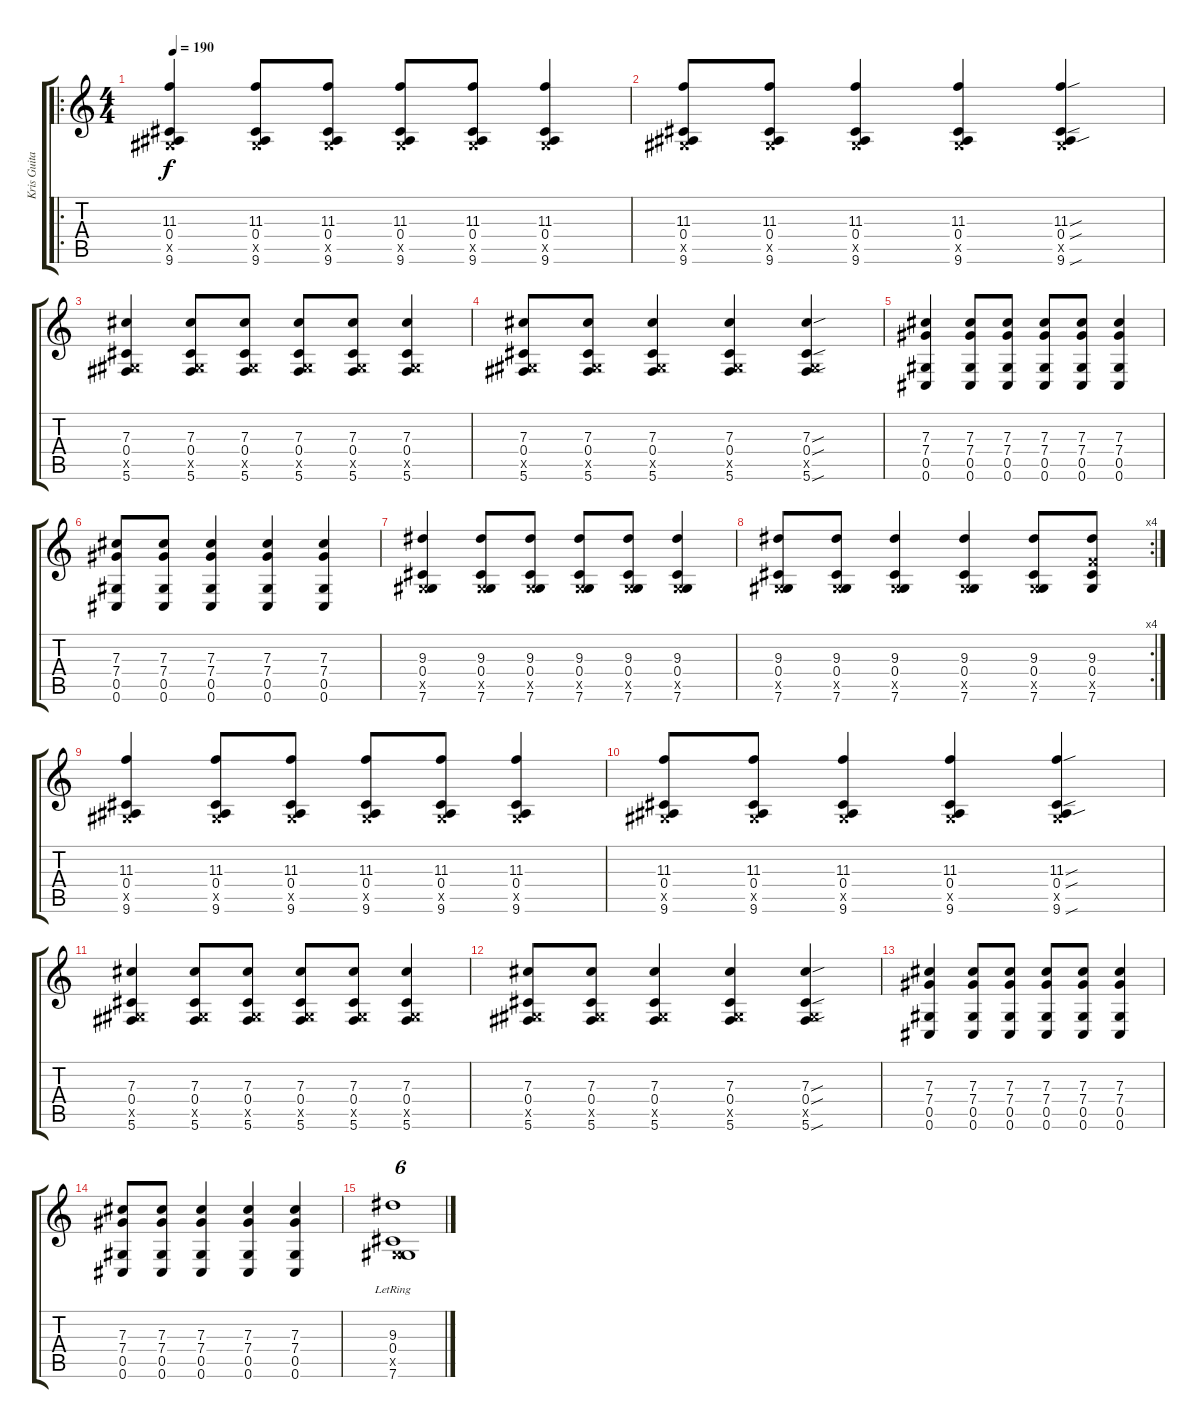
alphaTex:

\track ("Kris Guitar" "Kris Guita") {instrument acousticguitarnylon}
\staff {score tabs}
\tuning (Eb4 Bb3 Gb3 Db3 Ab2 Db2) {hide}
\ro
\ts (4 4)
\tempo 190
\clef g2
\ks c
(11.3 0.4 0.5{x} 9.6).4{dy f} (11.3 0.4 0.5{x} 9.6).8 (11.3 0.4 0.5{x} 9.6).8 (11.3 0.4 0.5{x} 9.6).8 (11.3 0.4 0.5{x} 9.6).8 (11.3 0.4 0.5{x} 9.6).4 |
(11.3 0.4 0.5{x} 9.6).8 (11.3 0.4 0.5{x} 9.6).8 (11.3 0.4 0.5{x} 9.6).4 (11.3 0.4 0.5{x} 9.6).4 (11.3{sou} 0.4{sou} 0.5{x} 9.6{sou}).4 |
(7.3 0.4 0.5{x} 5.6).4 (7.3 0.4 0.5{x} 5.6).8 (7.3 0.4 0.5{x} 5.6).8 (7.3 0.4 0.5{x} 5.6).8 (7.3 0.4 0.5{x} 5.6).8 (7.3 0.4 0.5{x} 5.6).4 |
(7.3 0.4 0.5{x} 5.6).8 (7.3 0.4 0.5{x} 5.6).8 (7.3 0.4 0.5{x} 5.6).4 (7.3 0.4 0.5{x} 5.6).4 (7.3{sou} 0.4{sou} 0.5{x} 5.6{sou}).4 |
(7.3 7.4 0.5 0.6).4 (7.3 7.4 0.5 0.6).8 (7.3 7.4 0.5 0.6).8 (7.3 7.4 0.5 0.6).8 (7.3 7.4 0.5 0.6).8 (7.3 7.4 0.5 0.6).4 |
(7.3 7.4 0.5 0.6).8 (7.3 7.4 0.5 0.6).8 (7.3 7.4 0.5 0.6).4 (7.3 7.4 0.5 0.6).4 (7.3 7.4 0.5 0.6).4 |
(9.3 0.4 0.5{x} 7.6).4 (9.3 0.4 0.5{x} 7.6).8 (9.3 0.4 0.5{x} 7.6).8 (9.3 0.4 0.5{x} 7.6).8 (9.3 0.4 0.5{x} 7.6).8 (9.3 0.4 0.5{x} 7.6).4 |
\rc 4
(9.3 0.4 0.5{x} 7.6).8 (9.3 0.4 0.5{x} 7.6).8 (9.3 0.4 0.5{x} 7.6).4 (9.3 0.4 0.5{x} 7.6).4 (9.3 0.4 0.5{x} 7.6).8 (9.3 0.4 9.5{x} 7.6).8 |
(11.3 0.4 0.5{x} 9.6).4 (11.3 0.4 0.5{x} 9.6).8 (11.3 0.4 0.5{x} 9.6).8 (11.3 0.4 0.5{x} 9.6).8 (11.3 0.4 0.5{x} 9.6).8 (11.3 0.4 0.5{x} 9.6).4 |
(11.3 0.4 0.5{x} 9.6).8 (11.3 0.4 0.5{x} 9.6).8 (11.3 0.4 0.5{x} 9.6).4 (11.3 0.4 0.5{x} 9.6).4 (11.3{sou} 0.4{sou} 0.5{x} 9.6{sou}).4 |
(7.3 0.4 0.5{x} 5.6).4 (7.3 0.4 0.5{x} 5.6).8 (7.3 0.4 0.5{x} 5.6).8 (7.3 0.4 0.5{x} 5.6).8 (7.3 0.4 0.5{x} 5.6).8 (7.3 0.4 0.5{x} 5.6).4 |
(7.3 0.4 0.5{x} 5.6).8 (7.3 0.4 0.5{x} 5.6).8 (7.3 0.4 0.5{x} 5.6).4 (7.3 0.4 0.5{x} 5.6).4 (7.3{sou} 0.4{sou} 0.5{x} 5.6{sou}).4 |
(7.3 7.4 0.5 0.6).4 (7.3 7.4 0.5 0.6).8 (7.3 7.4 0.5 0.6).8 (7.3 7.4 0.5 0.6).8 (7.3 7.4 0.5 0.6).8 (7.3 7.4 0.5 0.6).4 |
(7.3 7.4 0.5 0.6).8 (7.3 7.4 0.5 0.6).8 (7.3 7.4 0.5 0.6).4 (7.3 7.4 0.5 0.6).4 (7.3 7.4 0.5 0.6).4 |
(9.3{lr} 0.4{lr} 0.5{x} 7.6{lr}).1{tu (6 4)}
